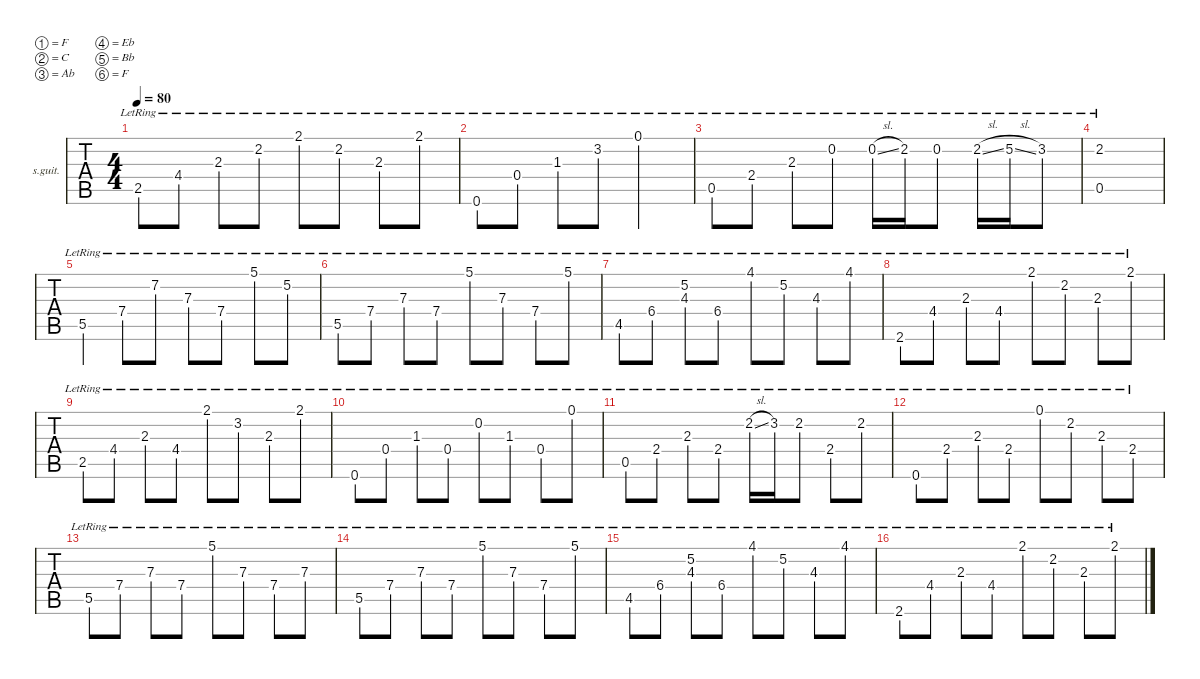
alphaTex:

\defaultSystemsLayout 4
\hideDynamics
\bracketExtendMode groupsimilarinstruments
\firstSystemTrackNameOrientation horizontal
\otherSystemsTrackNameOrientation horizontal
\chordDiagramsInScore
\track ("guitar" "s.guit.") {instrument acousticguitarsteel}
\staff {tabs}
\tuning (F4 C4 Ab3 Eb3 Bb2 F2)
\ts (4 4)
\tempo 80
\clef g2
\ks c
2.5{lr}.8{dy f} 4.4{lr}.8 2.3{lr}.8 2.2{lr}.8 2.1{lr}.8 2.2{lr}.8 2.3{lr}.8 2.1{lr}.8 |
0.6{lr}.8 0.4{lr}.8 1.3{lr}.8 3.2{lr}.8 0.1{lr}.2 |
0.5{lr}.8 2.4{lr}.8 2.3{lr}.8 0.2{lr}.8 0.2{sl lr}.16 2.2{lr}.16 0.2{lr}.8 2.2{sl lr}.16 5.2{sl lr}.16 3.2{lr}.8 |
(2.2{lr} 0.5{lr}).1 |
5.5{lr}.4 7.4{lr}.8 7.2{lr}.8 7.3{lr}.8 7.4{lr}.8 5.1{lr}.8 5.2{lr}.8 |
5.5{lr}.8 7.4{lr}.8 7.3{lr}.8 7.4{lr}.8 5.1{lr}.8 7.3{lr}.8 7.4{lr}.8 5.1{lr}.8 |
4.5{lr}.8 6.4{lr}.8 (5.2{lr} 4.3{lr}).8 6.4{lr}.8 4.1{lr}.8 5.2{lr}.8 4.3{lr}.8 4.1{lr}.8 |
2.6{lr}.8 4.4{lr}.8 2.3{lr}.8 4.4{lr}.8 2.1{lr}.8 2.2{lr}.8 2.3{lr}.8 2.1{lr}.8 |
2.5{lr}.8 4.4{lr}.8 2.3{lr}.8 4.4{lr}.8 2.1{lr}.8 3.2{lr}.8 2.3{lr}.8 2.1{lr}.8 |
0.6{lr}.8 0.4{lr}.8 1.3{lr}.8 0.4{lr}.8 0.2{lr}.8 1.3{lr}.8 0.4{lr}.8 0.1{lr}.8 |
0.5{lr}.8 2.4{lr}.8 2.3{lr}.8 2.4{lr}.8 2.2{sl lr}.16 3.2{lr}.16 2.2{lr}.8 2.4{lr}.8 2.2{lr}.8 |
0.6{lr}.8 2.4{lr}.8 2.3{lr}.8 2.4{lr}.8 0.1{lr}.8 2.2{lr}.8 2.3{lr}.8 2.4{lr}.8 |
5.5{lr}.8 7.4{lr}.8 7.3{lr}.8 7.4{lr}.8 5.1{lr}.8 7.3{lr}.8 7.4{lr}.8 7.3{lr}.8 |
5.5{lr}.8 7.4{lr}.8 7.3{lr}.8 7.4{lr}.8 5.1{lr}.8 7.3{lr}.8 7.4{lr}.8 5.1{lr}.8 |
4.5{lr}.8 6.4{lr}.8 (5.2{lr} 4.3{lr}).8 6.4{lr}.8 4.1{lr}.8 5.2{lr}.8 4.3{lr}.8 4.1{lr}.8 |
2.6{lr}.8 4.4{lr}.8 2.3{lr}.8 4.4{lr}.8 2.1{lr}.8 2.2{lr}.8 2.3{lr}.8 2.1{lr}.8
